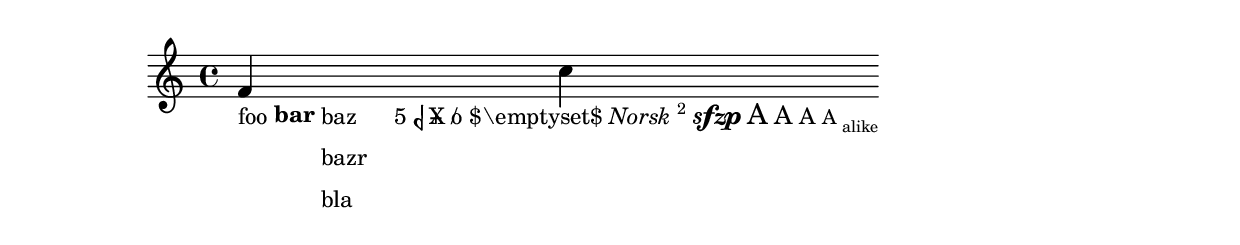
\header  {
texidoc = "New markup syntax."
}

\version "1.7.8"


\score {
  \notes
   {
    \property Voice.TextScript \set #'molecule-callback = #brew-new-markup-molecule
    f'-\markup {
		foo
		\raise #0.2 \bold bar
		\override #'(baseline-skip . 4) \column << baz bazr bla >>
		\hspace #2.0
		\override #'(font-family . music) {
			\lookup #"noteheads-0"
			\char #53
		}
		\musicglyph #"accidentals--1"
		\combine "X" "+"   
		\combine "o" "/"
		"$\\emptyset$"
		\italic Norsk
		\super "2"
		\dynamic sfzp
		\huge { "A" \smaller "A" \smaller \smaller "A"
			\smaller \smaller \smaller "A" }
		\sub "alike"
	}	
    c''4
    }
}
